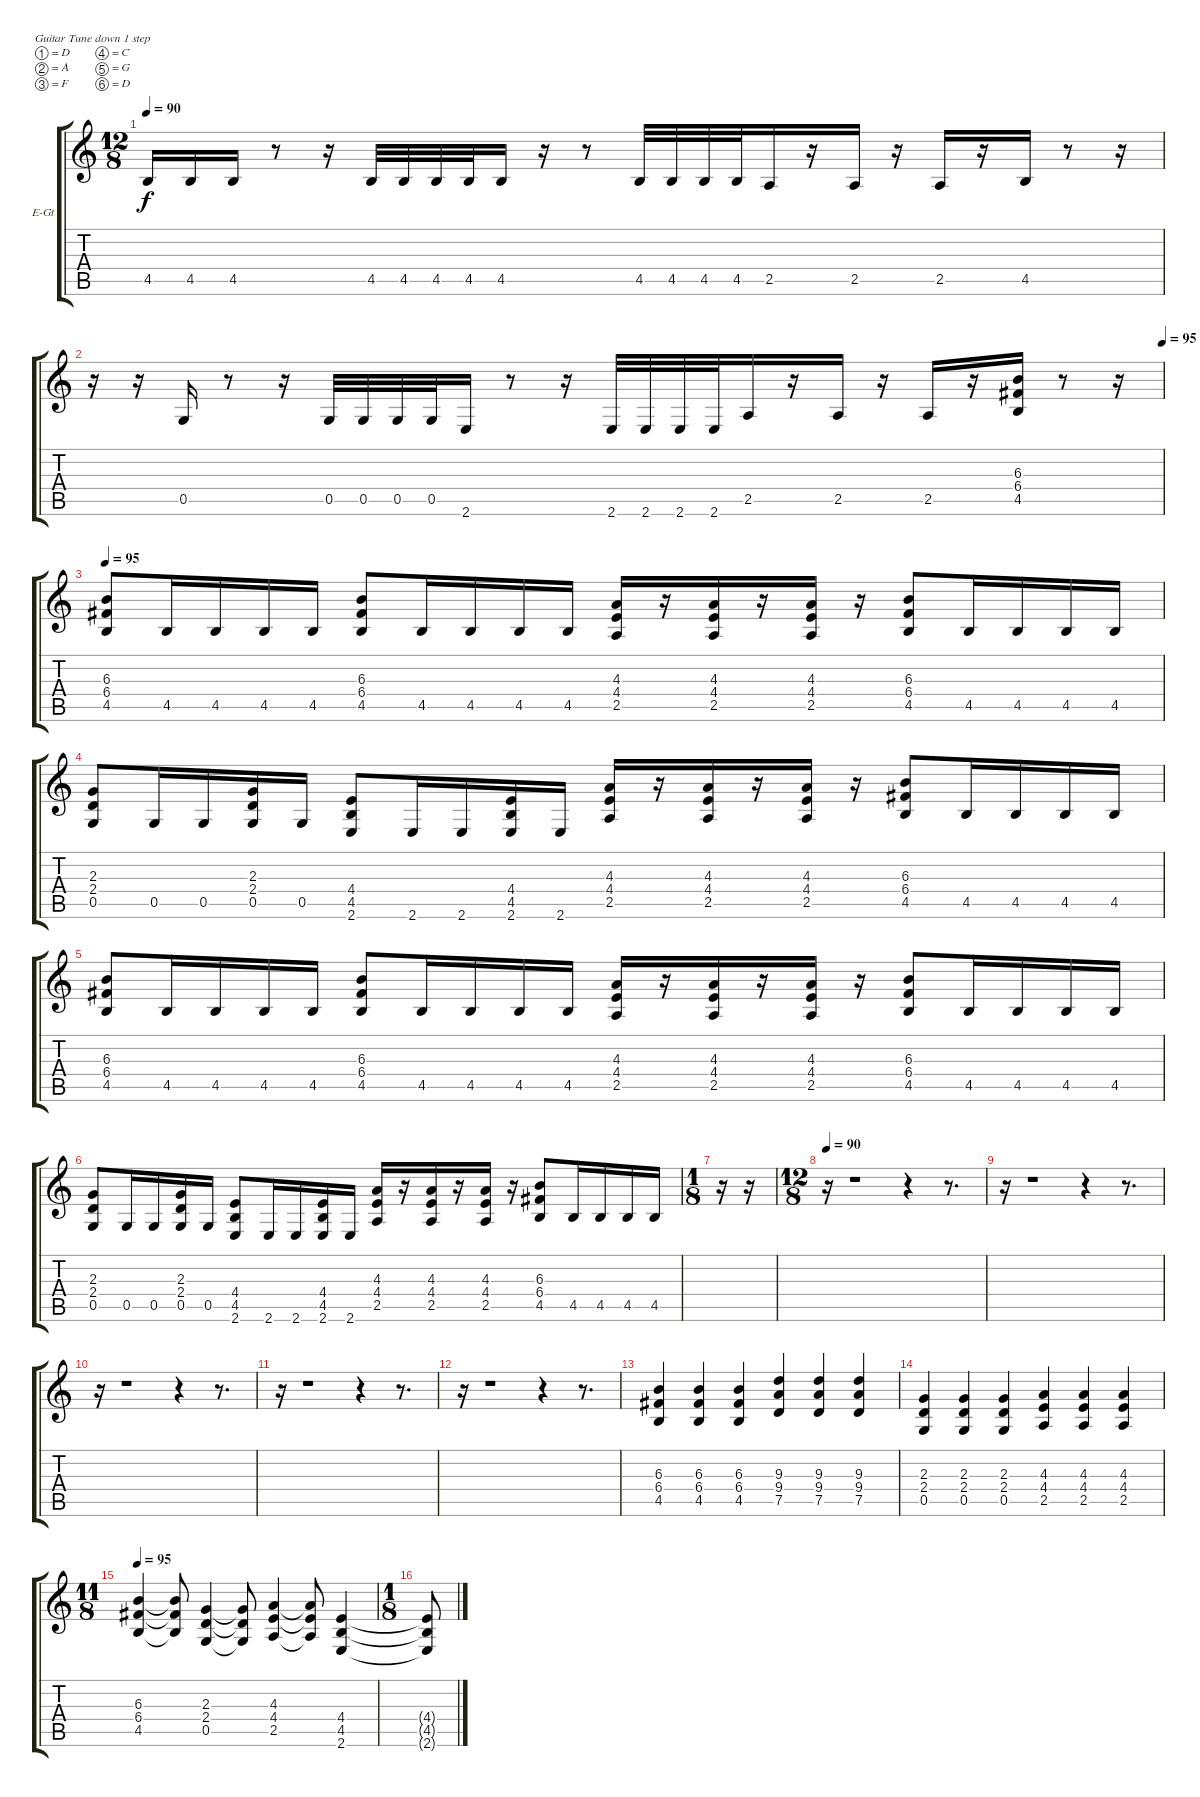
\bracketExtendMode groupsimilarinstruments
\firstSystemTrackNameOrientation horizontal
\otherSystemsTrackNameOrientation horizontal
\track ("Rhythm" "E-Gt") {instrument distortionguitar}
\staff {score tabs}
\tuning (D4 A3 F3 C3 G2 D2)
\ts (12 8)
\tempo 90
\clef g2
\ks c
4.5.16{dy f} 4.5.16 4.5.16 r.8 r.16 4.5.32 4.5.32 4.5.32 4.5.32 4.5.16 r.16 r.8 4.5.32 4.5.32 4.5.32 4.5.32 2.5.16 r.16 2.5.16 r.16 2.5.16 r.16 4.5.16 r.8 r.16 |
\tempo (95 1)
r.16 r.16 0.5.16 r.8 r.16 0.5.32 0.5.32 0.5.32 0.5.32 2.6.16 r.8 r.16 2.6.32 2.6.32 2.6.32 2.6.32 2.5.16 r.16 2.5.16 r.16 2.5.16 r.16 (6.4 4.5 6.3).16 r.8 r.16 |
\tempo 95
(6.4 4.5 6.3).8 4.5.16 4.5.16 4.5.16 4.5.16 (6.4 4.5 6.3).8 4.5.16 4.5.16 4.5.16 4.5.16 (4.4 2.5 4.3).16 r.16 (4.4 2.5 4.3).16 r.16 (4.4 2.5 4.3).16 r.16 (6.4 4.5 6.3).8 4.5.16 4.5.16 4.5.16 4.5.16 |
(2.4 0.5 2.3).8 0.5.16 0.5.16 (2.4 0.5 2.3).16 0.5.16 (4.5 2.6 4.4).8 2.6.16 2.6.16 (4.5 2.6 4.4).16 2.6.16 (4.4 2.5 4.3).16 r.16 (4.4 2.5 4.3).16 r.16 (4.4 2.5 4.3).16 r.16 (6.4 4.5 6.3).8 4.5.16 4.5.16 4.5.16 4.5.16 |
(6.4 4.5 6.3).8 4.5.16 4.5.16 4.5.16 4.5.16 (6.4 4.5 6.3).8 4.5.16 4.5.16 4.5.16 4.5.16 (4.4 2.5 4.3).16 r.16 (4.4 2.5 4.3).16 r.16 (4.4 2.5 4.3).16 r.16 (6.4 4.5 6.3).8 4.5.16 4.5.16 4.5.16 4.5.16 |
(2.4 0.5 2.3).8 0.5.16 0.5.16 (2.4 0.5 2.3).16 0.5.16 (4.5 2.6 4.4).8 2.6.16 2.6.16 (4.5 2.6 4.4).16 2.6.16 (4.4 2.5 4.3).16 r.16 (4.4 2.5 4.3).16 r.16 (4.4 2.5 4.3).16 r.16 (6.4 4.5 6.3).8 4.5.16 4.5.16 4.5.16 4.5.16 |
\ts (1 8)
\beaming (8 1)
r.16 r.16 |
\ts (12 8)
\beaming (8 3 3 3 3)
\tempo 90
r.16 r.1 r.4 r.8{d} |
r.16 r.1 r.4 r.8{d} |
r.16 r.1 r.4 r.8{d} |
r.16 r.1 r.4 r.8{d} |
r.16 r.1 r.4 r.8{d} |
(6.4 4.5 6.3).4 (6.4 4.5 6.3).4 (6.4 4.5 6.3).4 (9.4 7.5 9.3).4 (9.4 7.5 9.3).4 (9.4 7.5 9.3).4 |
(2.4 0.5 2.3).4 (2.4 0.5 2.3).4 (2.4 0.5 2.3).4 (4.4 2.5 4.3).4 (4.4 2.5 4.3).4 (4.4 2.5 4.3).4 |
\ts (11 8)
\beaming (8 3 3 3 2)
\tempo 95
(6.3 6.4 4.5).4 (6.3{t} 6.4{t} 4.5{t}).8 (2.3 2.4 0.5).4 (2.3{t} 2.4{t} 0.5{t}).8 (4.3 4.4 2.5).4 (4.3{t} 4.4{t} 2.5{t}).8 (4.4 4.5 2.6).4 |
\ts (1 8)
\beaming (8 3 3 3 2)
(4.4{t} 4.5{t} 2.6{t}).8
